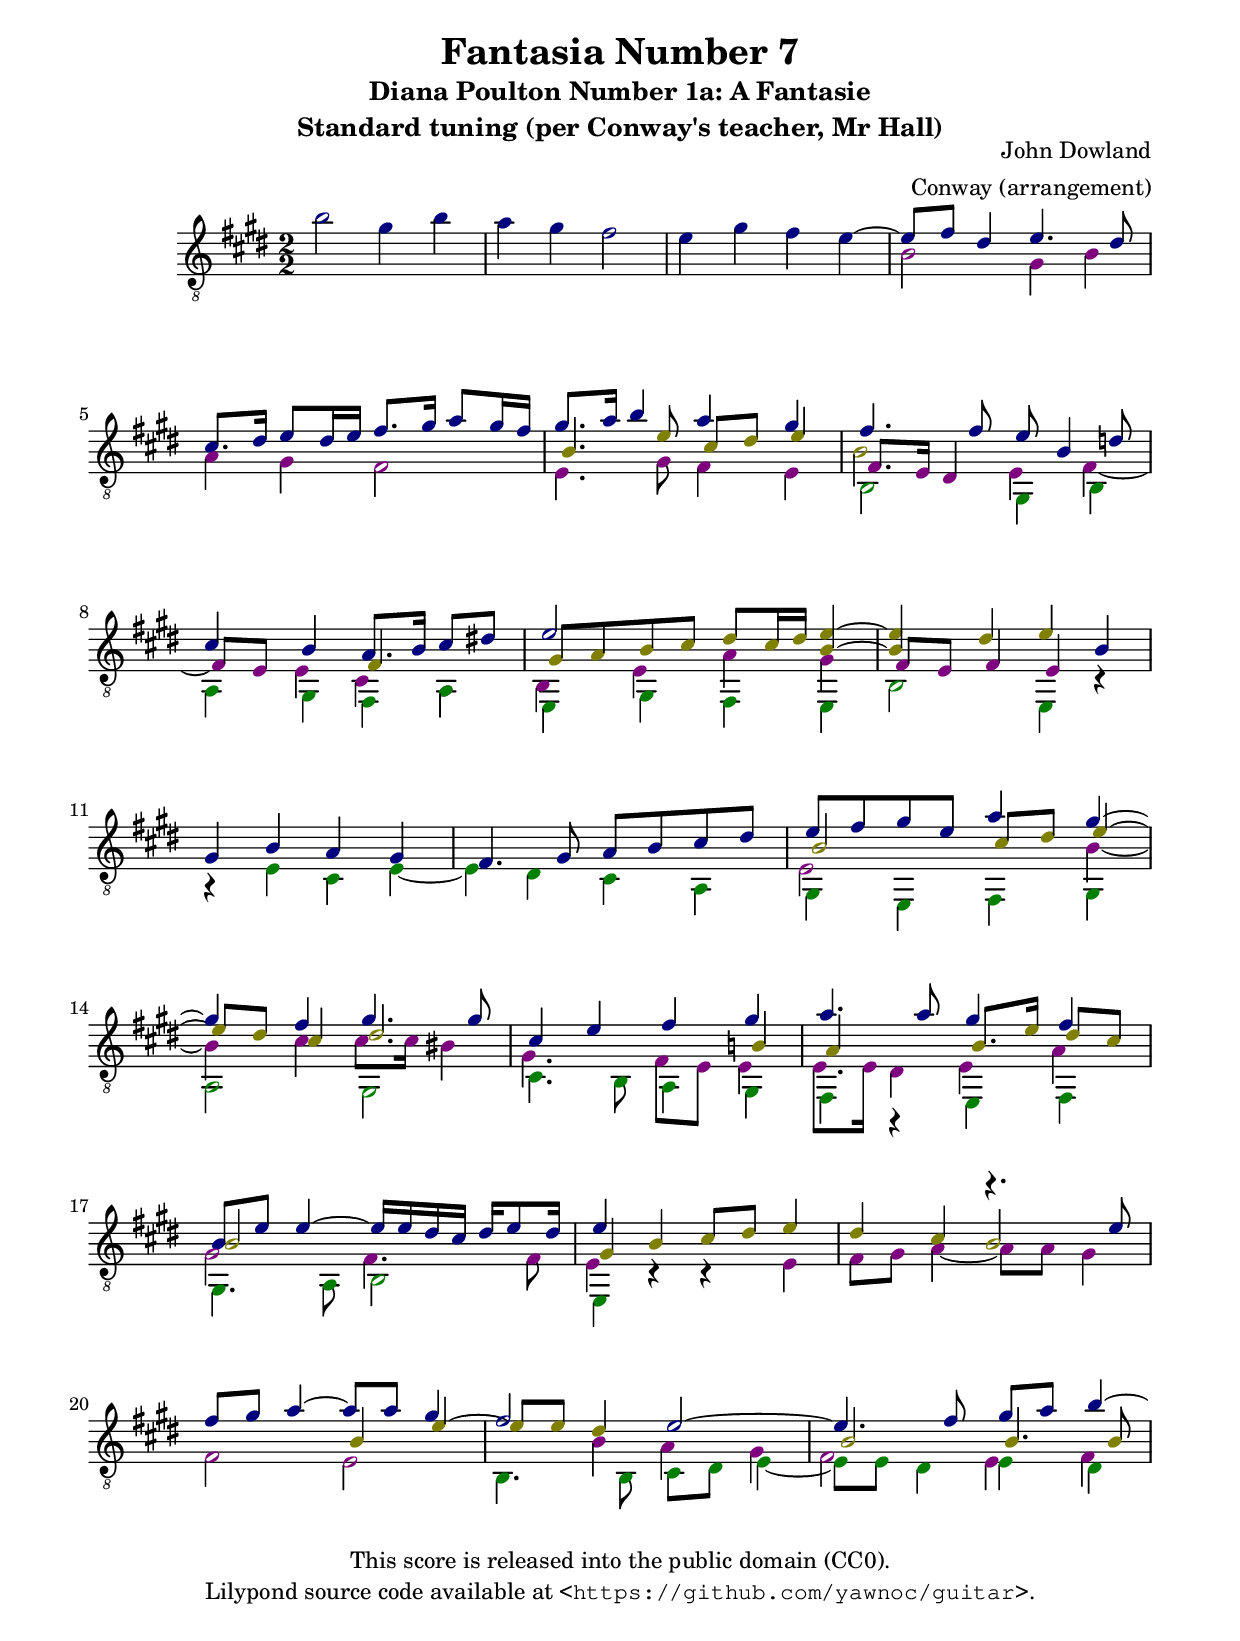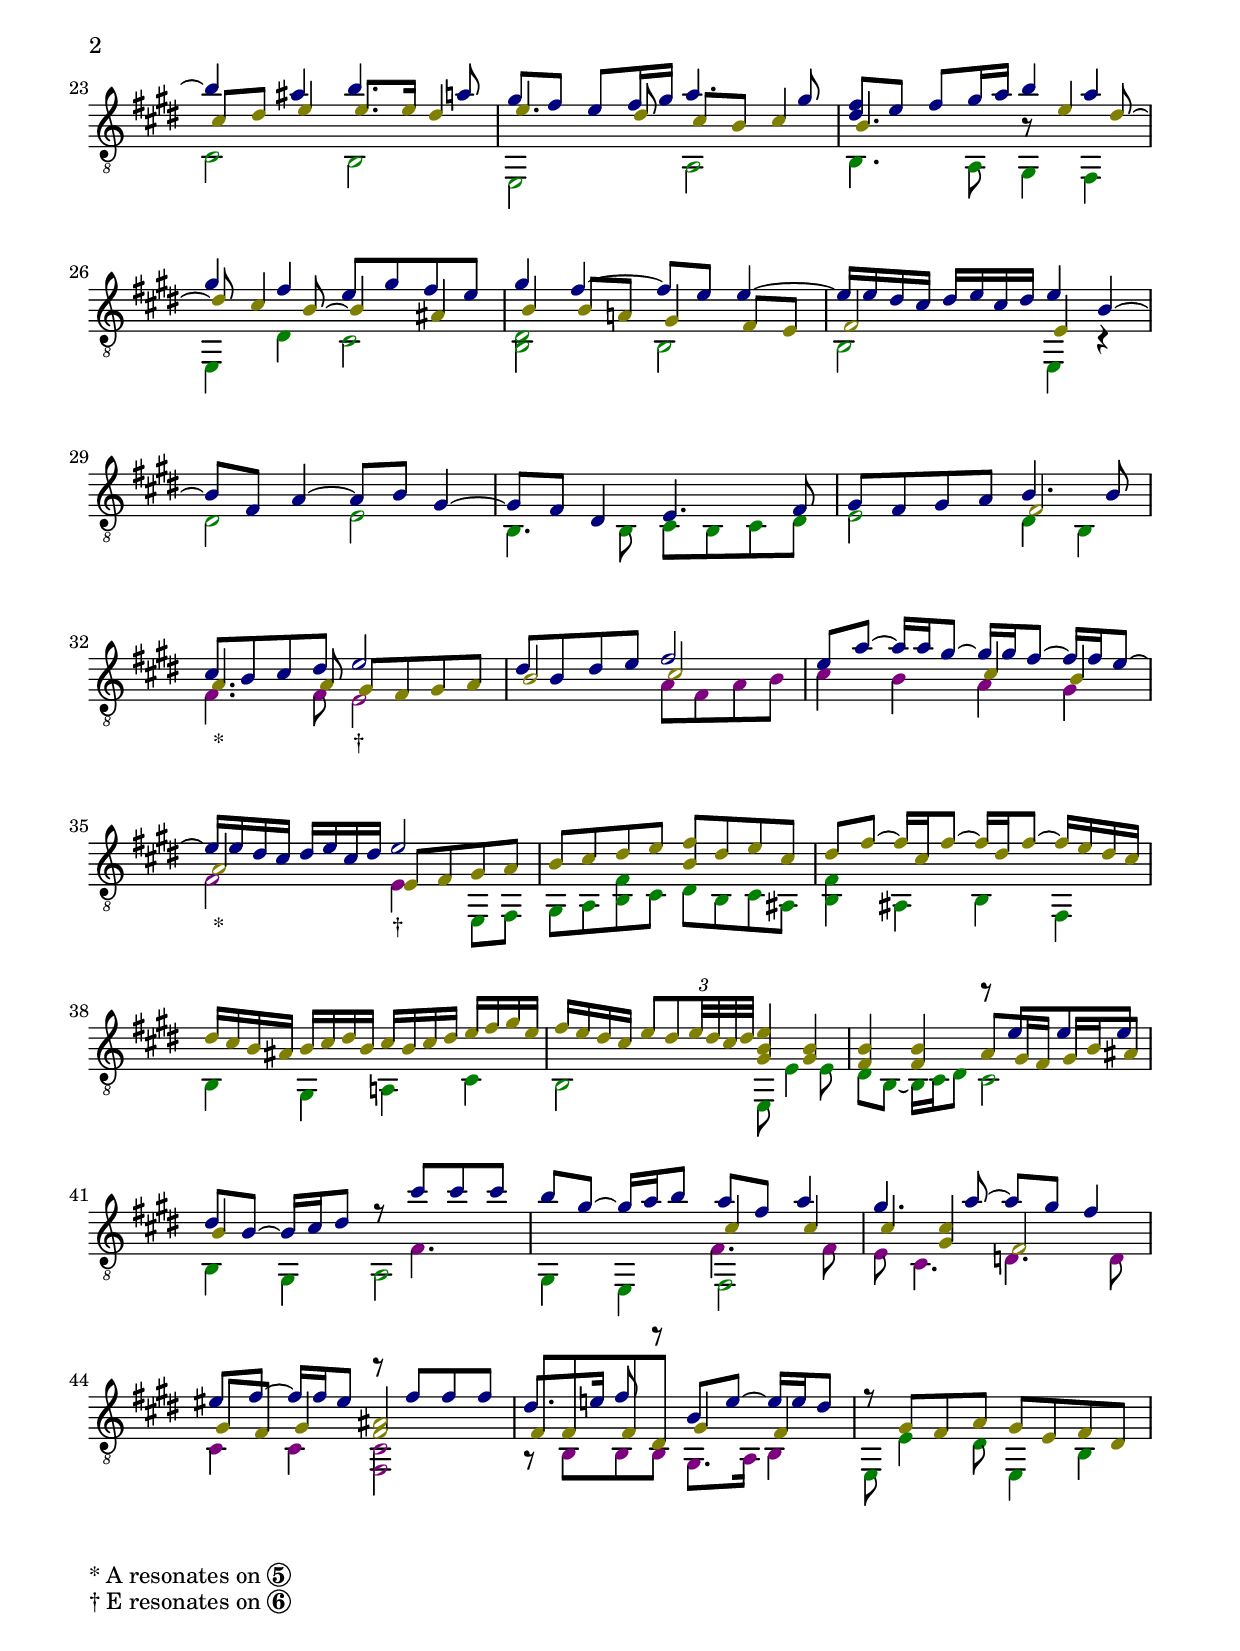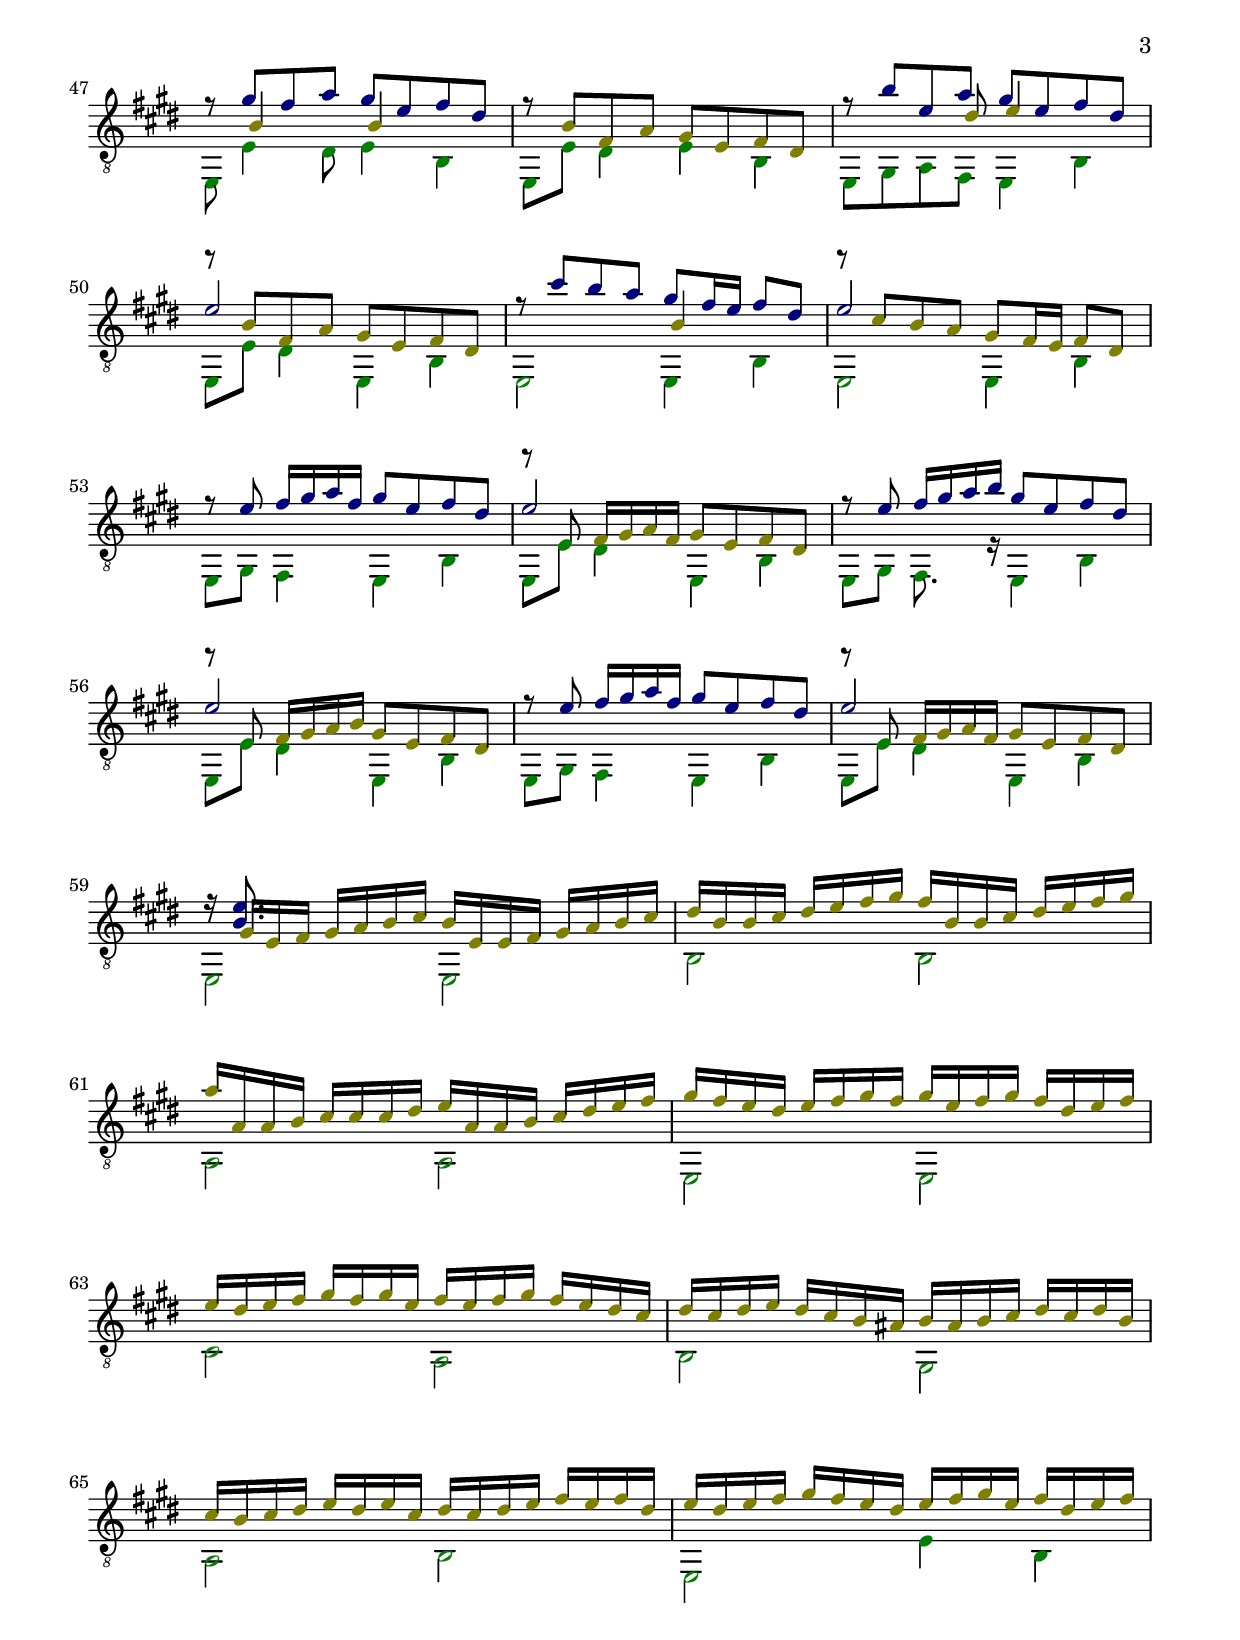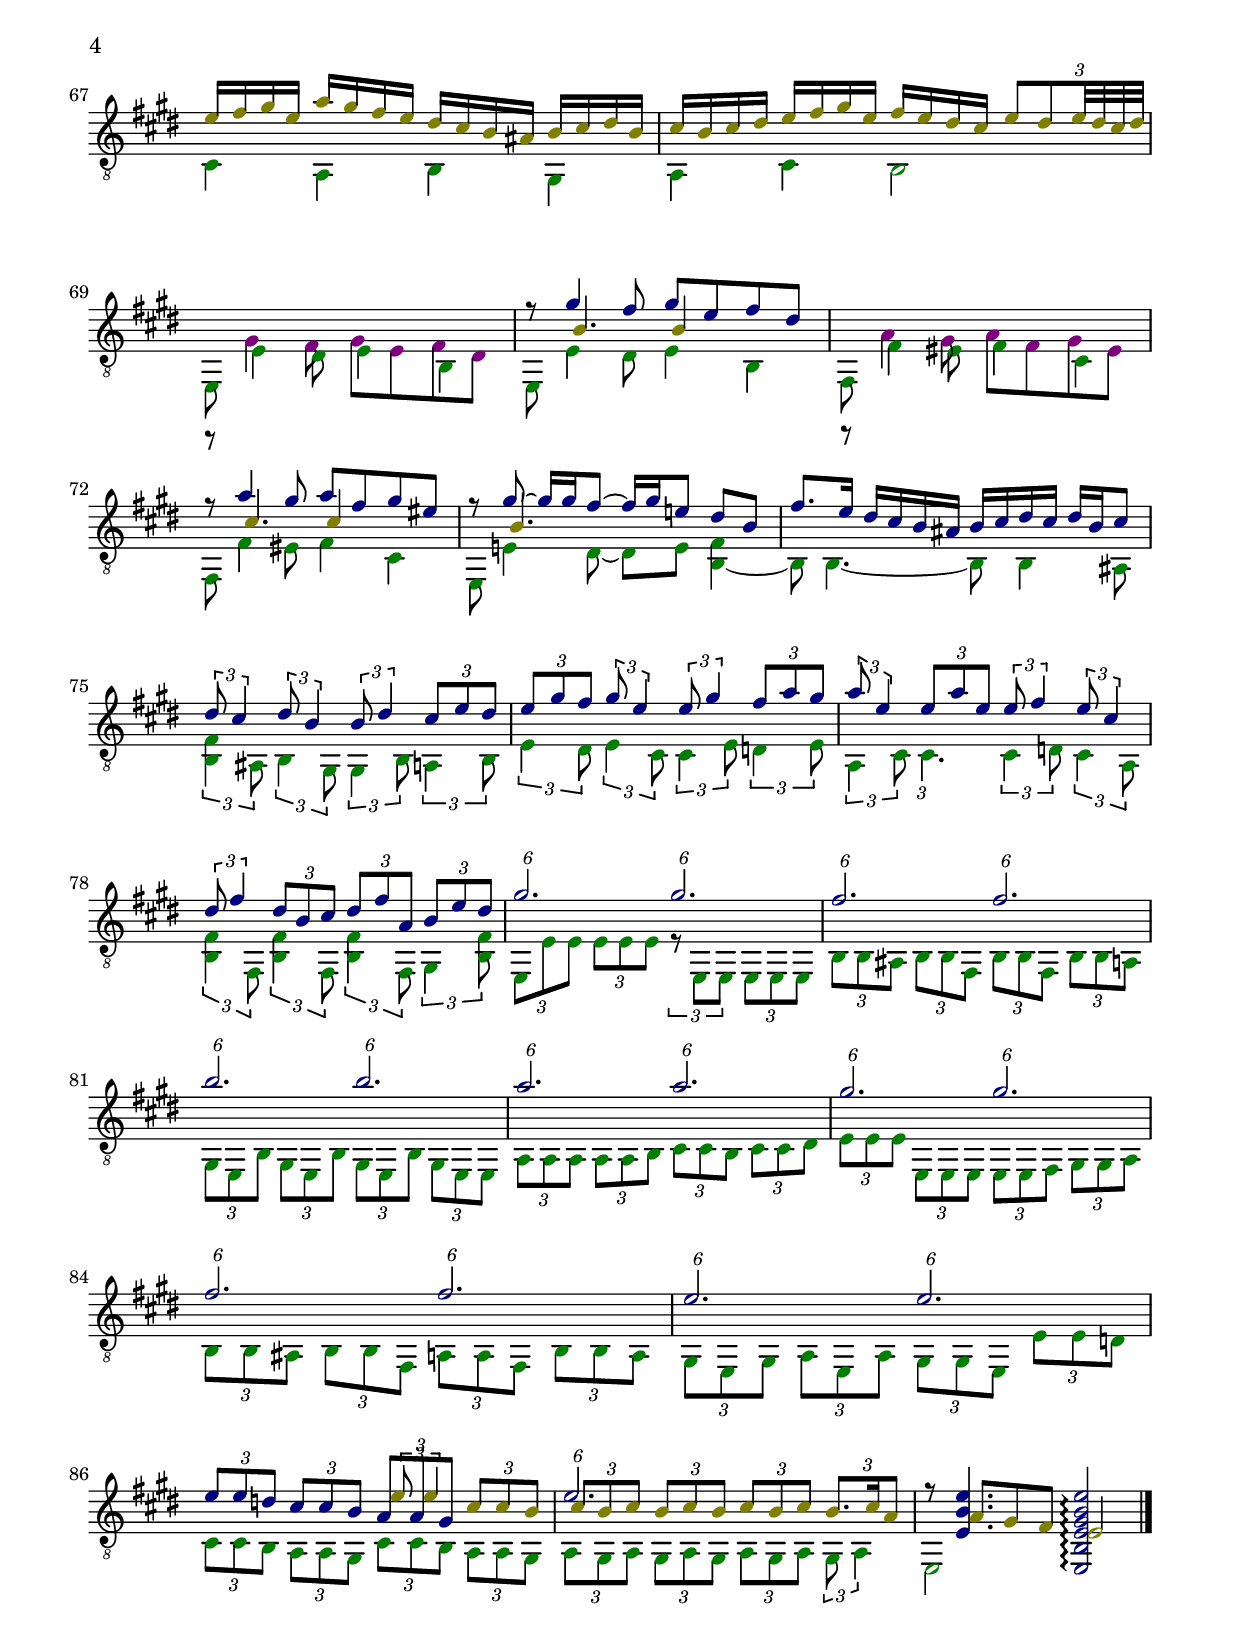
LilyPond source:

\version "2.18.2"


%%%%%%%%%%%%%%%%%%%%%%%%%%%%%%%%%%%%%%%%%%%%%%%%%%%%%%%%%%%%%%%%
% General
%%%%%%%%%%%%%%%%%%%%%%%%%%%%%%%%%%%%%%%%%%%%%%%%%%%%%%%%%%%%%%%%

\paper {
  top-margin = 1.5\cm
  left-margin = 1.5\cm
  right-margin = 1.5\cm
  bottom-margin = 1.5\cm
  ragged-last-bottom = ##f
  footnote-separator-markup = \markup { \vspace #1.5 }
}

globalSettings = {
  \accidentalStyle modern
  \compressFullBarRests
  \mergeDifferentlyHeadedOn
  \mergeDifferentlyDottedOn
  \numericTimeSignature
  \pointAndClickOff
  \override TextScript.extra-offset = #'(0 . 0.7)
  \override Score.FootnoteItem.annotation-line = ##f
}

origin-url = "https://github.com/yawnoc/guitar"

\header {
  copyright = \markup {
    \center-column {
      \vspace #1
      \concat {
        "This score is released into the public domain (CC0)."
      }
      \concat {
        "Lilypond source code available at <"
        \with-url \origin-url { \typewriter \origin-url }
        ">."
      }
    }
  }
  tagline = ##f
}

triplet = #(define-music-function
  (parser location music) (ly:music?)
  #{
    \tuplet 3/2 { $music }
  #}
)

tripletDuple = #(define-music-function
  (parser location music) (ly:music?)
  #{
    \tuplet 6/4 { $music }
  #}
)

overrideBeamedStemLengths = #(define-scheme-function
  (parser location lengths) (list?)
  #{
    \override Stem.details.beamed-lengths = $lengths
  #}
)
revertBeamedStemLengths = { \revert Stem.details.beamed-lengths }

overrideBeamVerticalPositions = #(define-scheme-function
  (parser location positions) (pair?)
  #{
    \override Beam.positions = $positions
  #}
)

%%%%%%%%%%%%%%%%%%%%%%%%%%%%%%%%%%%%%%%%%%%%%%%%%%%%%%%%%%%%%%%%
% Semantic bar lines
%%%%%%%%%%%%%%%%%%%%%%%%%%%%%%%%%%%%%%%%%%%%%%%%%%%%%%%%%%%%%%%%

barLineGoto = { \bar "||" }
barLineKeyChange = { \bar "||" }
barLineEnd = { \bar "|." }

%%%%%%%%%%%%%%%%%%%%%%%%%%%%%%%%%%%%%%%%%%%%%%%%%%%%%%%%%%%%%%%%
% Guitar notation
%%%%%%%%%%%%%%%%%%%%%%%%%%%%%%%%%%%%%%%%%%%%%%%%%%%%%%%%%%%%%%%%

stringNumbersAbove = { \set stringNumberOrientations = #'(up) }
stringNumbersBelow = { \set stringNumberOrientations = #'(down) }

fingeringAbove = { \set fingeringOrientations = #'(up) }
fingeringBelow = { \set fingeringOrientations = #'(down) }
fingeringAleft = { \set fingeringOrientations = #'(left) }
fingeringAright = { \set fingeringOrientations = #'(right) }

startGraceMusic = {
  <>(
  \override Fingering.font-size = -6
}
stopGraceMusic = {
  \revert Fingering.font-size
  <>)
}

overrideHorizontalShift = #(define-scheme-function
  (parser location distance) (number?)
  #{
    \override NoteColumn.force-hshift = $distance
  #}
)
revertHorizontalShift = { \revert NoteColumn.force-hshift }

barreSpan = #(define-music-function
  (parser location label offsetPair music)
  (string? (pair? (cons 0 0)) ly:music?)
  (let
    (
      (elements (extract-named-music music '(NoteEvent EventChord)))
    )
    (if
      (pair? elements)
      (let
        (
          (first-element (first elements))
          (last-element (last elements))
        )
        (set!
          (ly:music-property first-element 'articulations)
          (cons
            (make-music 'TextSpanEvent 'span-direction -1)
            (ly:music-property first-element 'articulations)
          )
        )
        (set!
          (ly:music-property last-element 'articulations)
          (cons
            (make-music 'TextSpanEvent 'span-direction 1)
            (ly:music-property last-element 'articulations)
          )
        )
      )
    )
  )
  #{
    \once \override TextSpanner.font-shape = #'upright
    \once \override TextSpanner.style = #'line
    \once \override TextSpanner.extra-offset = #offsetPair
    \once \override TextSpanner.bound-details = #`(
      (left
        (text . ,#{ \markup { \raise #-0.7 { #label \hspace #0.7 }} #})
        (Y . 0)
        (padding . -0.8)
        (attach-dir . -2)
      )
      (right
        (text . ,#{ \markup { \draw-line #'(0 . -1.3) } #}) ;; draw hook
        (Y . 0)
        (padding . -0.5)
        (attach-dir . 2)
      )
    )
    \once \override TextSpanner #'after-line-breaking = #(lambda (grob)
      (let*
        (
          (originalGrob (ly:grob-original grob))
          (splitGrobs (ly:spanner-broken-into originalGrob))
        )
        (if
          (and
            (>= (length splitGrobs) 2)
            (not (eq? (car (last-pair splitGrobs)) grob))
          )
          (begin
            (ly:grob-set-nested-property! grob
              '(bound-details right text)
              #{ \markup { \draw-line #'(0 . 0) } #} ;; suppress draw hook
            )
            (ly:grob-set-property! grob
              'extra-offset
              (cons
                (car offsetPair)
                (+ (cdr offsetPair) 0.7) ;; correction for suppressed hook
              )
            )
            (ly:grob-set-nested-property! grob
              '(bound-details right padding)
              #'-3 ;; increase spanner length
            )
          )
        )
      )
    )
    $music
  #}
)

barre = #(define-scheme-function
  (parser location label) (string?)
  #{
    \markup {
      \center-align {
        \hspace #0.7
        $label
      }
    }
  #}
)

nudgeNextBarre = #(define-scheme-function
  (parser location distance) (number?)
  #{
    \once \override TextScript.X-offset = $distance
  #}
)

position = #(define-scheme-function
  (parser location label) (string?)
  #{
    \markup {
      \center-align {
        \hspace #0.5
        $label
      }
    }
  #}
)

#(define-markup-command
  (markupString layout properties stringNumber) (markup?)
  (interpret-markup layout properties
    #{
      \markup \circle { \bold #stringNumber }
    #}
  )
)

#(define-markup-command
  (resonatesOn layout properties note stringNumber) (markup? markup?)
  (interpret-markup layout properties
    #{
      \markup { #note "resonates on" \markupString #stringNumber }
    #}
  )
)

%%%%%%%%%%%%%%%%%%%%%%%%%%%%%%%%%%%%%%%%%%%%%%%%%%%%%%%%%%%%%%%%
% Goto statements
%%%%%%%%%%%%%%%%%%%%%%%%%%%%%%%%%%%%%%%%%%%%%%%%%%%%%%%%%%%%%%%%

overrideGotoVisibility = {
  \once \override Score.RehearsalMark #'break-visibility = #'#(#t #t #f)
}

makeGotoMark = #(define-scheme-function
  (parser location label) (string?)
  #{
    \mark \markup { \small \italic $label }
  #}
)

simultaneousMarkSeparator = {
  \cadenzaOn
    s1073741824 % stupid, but works
  \cadenzaOff
}

coda = {
  \overrideGotoVisibility
  \mark \markup { \musicglyph #"scripts.coda" }
}

fine = {
  \overrideGotoVisibility
  \makeGotoMark Fine
}

dcAlCoda = {
  \overrideGotoVisibility
  \makeGotoMark "D.C. al Coda"
}

dcAlFine = {
  \overrideGotoVisibility
  \makeGotoMark "D.C. al Fine"
}

toCoda = {
  \overrideGotoVisibility
  \makeGotoMark "to Coda"
}



\header {
  title = "Fantasia Number 7"
  subtitle = \markup {
    \center-column {
      "Diana Poulton Number 1a: A Fantasie"
      "Standard tuning (per Conway's teacher, Mr Hall)"
    }
  }
  composer = "John Dowland"
  arranger = "Conway (arrangement)"
}


initialSignatures = {
  \clef "treble_8"
  \key e \major
  \time 2/2
  \set Timing.beamExceptions = #'()
  \set Timing.baseMoment = #(ly:make-moment 1/4)
  \set Timing.beatStructure = #'(1 1 1 1)
  \set Timing.beamExceptions = #'(
    (
      end
        .
      (
        ((1 . 8) . (4 4)) ;; quavers by fours
        ((1 . 12) . (3 3 3 3)) ;; anything shorter by beat
      )
    )
  )
}


highVoiceMusic = {
  
  \override NoteHead.color = #darkblue
  
  % Main theme high
  \barNumberCheck #1
  \relative c'' {
    \stemDown
    b2 gis4 b |
    a gis fis2 |
    e4 gis fis e~ |
    \stemUp
    e8 fis dis4 e4. dis8 |
    cis8. dis16 e8 dis16 e fis8. gis16 a8 gis16 fis |
    gis8. a16 b4 a gis |
    fis4. fis8 e8 b4 d8 |
    cis4 b a8. b16 cis8 dis |
    e2 s2 |
    s2 s4
  }
  
  % Main theme low
  \barNumberCheck #10
  \relative c' {
    b4 |
    gis b a gis |
    fis4. gis8 a b cis dis |
    e fis gis e a4 gis~ |
    gis fis gis4. gis8 |
    cis,4 e fis gis |
    a4. a8 gis4 fis |
    b,8 e e4~ e16 e dis cis dis16 e8 dis16 |
    e4
  }
  
  % Tee-tee taa high
  \barNumberCheck #18
  \relative c' {
    s4 s2 |
    s2 r4. e8 |
    fis8 gis a4~ a8 a gis4 |
    fis2 e2~ |
    e4. fis8 gis8 a b4~ |
    b ais b4. a8 |
    gis8 fis e8 fis16 gis a4. gis8 |
    <fis dis>8 e fis8 gis16 a b4 a |
    gis fis e8 gis fis e |
    gis4 fis~ fis8 e e4~ |
    e16 e dis cis dis e cis dis e4
  }
  
  % Tee-tee taa low
  \barNumberCheck #28
  \relative c' {
    b4~ |
    b8 fis a4~ a8 b gis4~ |
    gis8 fis dis4 e4. fis8 |
    gis fis gis a b4. b8 |
    cis b cis dis e2 |
    dis8 b dis e fis2 |
    e8 a~ a16 a gis8~ gis16 gis fis8~ fis16 fis e8~ |
    e16 e dis cis dis e cis dis e2 |
  }
  
  % Ascending scale
  \barNumberCheck #36
  {
    s1 * 3 |
    s2
  }
  
  % Tee-tee-tee
  \barNumberCheck #39
  \relative c' {
    s2 |
    s2 r8 e e e |
    dis b~ b16 cis dis8 r8 cis' cis cis |
    b8 gis~ gis16 a b8 a8 fis a4 |
    gis4. a8~ a gis fis4 |
    eis8 fis~ fis16 fis eis8 r8 fis fis fis |
    dis8. e16 fis8 r b,8 e~ e16 e dis8 |
  }
  
  % Majestic theme
  \barNumberCheck #46
  \relative c'' {
    s1 |
    r8 gis fis a gis e fis dis |
    s1 |
    r8 b' e, a gis e fis dis |
    e2 s2 |
    r8 cis' b a gis8 fis16 e fis8 dis |
    e2 s2 |
    r8 e fis16 gis a fis gis8 e fis dis |
    e2 s2 |
    r8 e fis16 gis a b gis8 e fis dis |
    e2 s2 |
    r8 e fis16 gis a fis gis8 e fis dis |
    e2 s2 |
  }
  
  % Scale runs
  \barNumberCheck #59
  \relative c' {
    r16 <e b>8. s4 s2 |
    s1 * 9 |
  }
  
  % Majestic interlude
  \barNumberCheck #69
  \relative c'' {
    s1 |
    r8 gis4 fis8 gis e fis dis |
    s1 |
    r8 a'4 gis8 a fis gis eis |
    r8 gis~ gis16 gis fis8~ fis16 gis e8 dis b |
    fis'8. e16 dis cis b ais
      b16 cis dis cis dis b cis8 |
  }
  
  % Triple runs
  \barNumberCheck #75
  \relative c' {
    \triplet { dis8 cis4 } \triplet { dis8 b4 }
      \triplet { b8 dis4 } \triplet { cis8 e dis } |
    \triplet { e8 gis fis } \triplet { gis8 e4 }
      \triplet { e8 gis4 } \triplet { fis8 a gis } |
    \triplet { a8 e4 } \triplet { e8 a e }
      \triplet { e8 fis4 } \triplet { e8 cis4 } |
    \triplet { dis8 fis4 } \triplet { dis8 b cis }
      \triplet { dis8 fis a, } \triplet { b e dis } |
    \tripletDuple { gis2. } \tripletDuple { gis } |
    \tripletDuple { fis } \tripletDuple { fis } |
    \tripletDuple { b } \tripletDuple { b } |
    \tripletDuple { a } \tripletDuple { a } |
    \tripletDuple { gis } \tripletDuple { gis } |
    \tripletDuple { fis } \tripletDuple { fis } |
    \tripletDuple { e } \tripletDuple { e } |
    \triplet { e8 e d } \triplet { cis cis b }
      \triplet { a a gis } s4 |
    \tripletDuple { e'2. } s2 |
  }
  
  % Finishing chords
  \barNumberCheck #88
  \relative c {
    r8 <e b' e>4.
      <e, b' e gis b e>2 \arpeggio
      \barLineEnd
  }
  
}


lowVoiceMusic = {
  
  \override NoteHead.color = #darkgreen
  
  % Main theme high
  \barNumberCheck #1
  \relative c {
    s1 * 6 |
    b2 gis4 b |
    a gis fis a |
    e gis fis e |
    b'2 e,4
  }
  
  % Main theme low
  \barNumberCheck #10
  \relative c {
    r4 |
    r4 e cis e~ |
    e dis cis a |
    gis e fis gis |
    a2 gis |
    cis4. b8 a4 gis |
    fis r e fis |
    gis4. a8 b2 |
    e,4
  }
  
  % Tee-tee taa high
  \barNumberCheck #18
  \relative c {
    s4 s4 s4 |
    s1 * 2 |
    b4. b8 cis8 dis e4~ |
    e8 e dis4 e4 dis |
    cis2 b |
    e, a |
    b4. a8 gis4 fis |
    e dis' cis2 |
    <b dis> b |
    b e,4
  }
  
  % Tee-tee taa low
  \barNumberCheck #28
  \relative c {
    r4 |
    dis2 e |
    b4. b8 cis b cis dis |
    e2 dis4 b |
    s1 * 3 |
    s2
  }
  
  % Ascending scale
  \barNumberCheck #35
  \relative c, {
    s4 e8 fis |
    gis a <b fis'> cis dis b cis ais |
    <b fis'>4 ais b fis |
    b gis a cis |
    b2
  }
  
  % Tee-tee-tee
  \barNumberCheck #39
  \relative c, {
    e8 e'4 e8 |
    dis8 b~ b16 cis dis8 cis2 |
    b4 gis a2 |
    gis4 e fis2 |
    s1 * 3 |
  }
  
  % Majestic theme
  \barNumberCheck #46
  \relative c, {
    e8 e'4 dis8 e,4 b' |
    e,8 e'4 dis8 e4 b |
    e,8 e' dis4 e b |
    e,8 gis a fis e4 b' |
    e,8 e' dis4 e, b' |
    e,2 e4 b' |
    e,2 e4 b' |
    e,8 gis fis4 e b' |
    e,8 e' dis4 e, b' |
    e,8[ gis] fis8. r16 e4 b' |
    e,8 e' dis4 e, b' |
    e,8 gis fis4 e b' |
    e,8 e' dis4 e, b' |
  }
  
  % Scale runs
  \barNumberCheck #59
  \relative c, {
    e2 e |
    b' b |
    a a |
    e e |
    cis' a |
    b gis |
    a b |
    e, e'4 b |
    cis a b gis |
    a cis b2 |
  }
  
  % Majestic interlude
  \barNumberCheck #69
  \relative c, {
    e8 e'4 dis8 e4 b |
    e,8 e'4 dis8 e4 b |
    fis8 fis'4 eis8 fis4 cis |
    fis,8 fis'4 eis8 fis4 cis |
    e,8 e'4 dis8~ dis e <b~ fis'>4 |
    b8 b4.~ b8 b4 ais8 |
  }
  
  % Triple runs
  \barNumberCheck #75
  \relative c {
    \triplet { <b fis'>4 ais8 } \triplet { b4 gis8 }
      \triplet { gis4 b8 } \triplet { a4 b8 } |
    \triplet { e4 dis8 } \triplet { e4 cis8 }
      \triplet { cis4 e8 } \triplet { d4 e8 } |
    \triplet { a,4 cis8 } \triplet { cis4. }
      \triplet { cis4 d8 } \triplet { cis4 a8 } |
    \triplet { <b fis'>4 fis8 } \triplet { <b fis'>4 fis8 }
      \triplet { <b fis'>4 fis8 } \triplet { gis4 <b fis'>8 } |
    \triplet { e,8 e' e } \triplet { e e e }
      \triplet { r e, e } \triplet { e e e } |
    \triplet { b' b ais } \triplet { b b fis }
      \triplet { b b fis } \triplet { b b a } |
    \triplet { gis e b' } \triplet { gis e b' }
      \triplet { gis e b' } \triplet { gis e e } |
    \triplet { a a a } \triplet { a a b }
      \triplet { cis cis b } \triplet { cis cis dis } |
    \triplet { e e e } \triplet { e, e e }
      \triplet { e e fis } \triplet { gis gis a } |
    \triplet { b b ais } \triplet { b b fis }
      \triplet { a a fis } \triplet { b b a } |
    \triplet { gis e gis } \triplet { a e a }
      \triplet { gis gis e } \triplet { e' e d } |
    \triplet { cis cis b } \triplet { a a gis }
      \triplet { cis cis b } \triplet { a a gis } |
    \triplet { a gis a } \triplet { gis a gis }
      \triplet { a gis a } \triplet { gis8 a4 } |
  }
  
  % Finishing chords
  \barNumberCheck #88
  \relative c, {
    e2 s2 |
  }
  
}


upperMiddleVoiceMusic = {
  
  \override NoteHead.color = #darkyellow
  
  % Main theme high
  \barNumberCheck #1
  \relative c' {
    s1 * 5 |
    b4. e8 cis8 dis e4 |
    \stemDown
    b2 s2 |
    \stemUp
    s2 fis4 s4 |
    gis8 a b cis dis8 cis16 \shiftOff dis <e~ b~>4 |
    <e b> dis e
    \shiftOn
  }
  
  % Main theme low
  \barNumberCheck #10
  \relative c' {
    s4 |
    s1 * 2 |
    b2 cis8 dis e4~ |
    e8 dis cis4 dis2 |
    s2 s4 b4 |
    a4 s4 b8. e16 dis8 cis |
    b2 s2 |
    gis4
  }
  
  % Tee-tee taa high
  \barNumberCheck #18
  \relative c' {
    b4 cis8 dis e4 |
    dis4 cis b2 |
    s2 b4 e~ |
    e8 e dis4 s2 |
    b2 b4. b8 |
    cis8 dis e4 e8. e16 dis4 |
    e4. dis8 cis8 b cis4 |
    b4. s8 b8\rest e4 dis8~ |
    dis8 cis4 b8~ b4 ais |
    b4 b8 a gis4 fis8 e |
    fis2 e4
  }
  
  % Tee-tee taa low
  \barNumberCheck #28
  \relative c {
    s4 |
    s1 * 2 |
    s2 fis2 |
    \footnote "*" #'(0 . -4) \markup { "*" \resonatesOn A 5 }
    a4. a8 gis fis gis a |
    b2 cis |
    s2 cis4 b |
    \footnote "*" #'(0 . -4) \markup { }
    a2
  }
  
  % Ascending scale
  \barNumberCheck #35
  \relative c {
    e8 fis gis a |
    b cis dis e <fis b,> dis e cis |
    dis fis~ fis16 cis fis8~ fis16 dis fis8~ fis16 e dis cis |
    dis cis b ais b cis dis b cis b cis dis e fis gis e |
    fis e dis cis \triplet { e8 dis e32 dis cis dis } <e b gis>4
  }
  
  % Tee-tee-tee
  \barNumberCheck #39
  \relative c' {
    <b gis>4 |
    <b fis> <b fis> a8 gis16 fis gis16 b ais8 |
    b4 s4 s2 |
    s2 cis4 cis |
    cis <cis gis> fis,2 |
    gis8 fis gis4 <ais fis>2 |
    fis8 fis fis dis gis4 fis |
  }
  
  % Majestic theme
  \barNumberCheck #46
  \relative c' {
    r8 gis fis a gis e fis dis |
    s8 b'4 s8 b4 s4 |
    r8 b8 fis a gis e fis dis |
    s4. dis'8 e4 s4 |
    r8 b8 fis a gis e fis dis |
    s2 b'4 s4 |
    r8 cis b a gis8 fis16 e fis8 dis |
    s1 |
    r8 e fis16 gis a fis gis8 e fis dis |
    s1 |
    r8 e fis16 gis a b gis8 e fis dis |
    s1 |
    r8 e fis16 gis a fis gis8 e fis dis |
  }
  
  % Scale runs
  \barNumberCheck #59
  \relative c' {
    s16 gis e fis gis a b cis
      b e, e fis gis a b cis |
    dis b b cis dis e fis gis
      fis b, b cis dis e fis gis |
    a a, a b cis cis cis dis
      e a, a b cis dis e fis |
    gis fis e dis e fis gis fis
      gis e fis gis fis dis e fis |
    e dis e fis gis fis gis e
      fis e fis gis fis e dis cis |
    dis cis dis e dis cis b ais
      b ais b cis dis cis dis b |
    cis b cis dis e dis e cis
      dis cis dis e fis e fis dis |
    e dis e fis gis fis e dis
      e fis gis e
      fis dis e fis |
    e fis gis e
      a gis fis e
      dis cis b ais
      b cis dis b |
    cis b cis dis
      e fis gis e
      fis e dis cis
      \triplet { e8 dis e32 dis cis dis } |
  }
  
  % Majestic interlude
  \barNumberCheck #69
  \relative c' {
    s1 |
    s8 b4. b4 s4 |
    s1 |
    s8 cis4. cis4 s4 |
    s8 b4. s2 |
    s1 |
  }
  
  % Triple runs
  \barNumberCheck #75
  \relative c' {
    s1 * 11 |
    s2 \triplet { e8 e4 } \triplet { cis8 cis b } |
    \triplet { cis b cis } \triplet { b cis b }
      \triplet { cis b cis } \triplet { b8. cis16 a8 } |
  }
  
  % Finishing chords
  \barNumberCheck #88
  \relative c' {
    s8 a gis fis e2 |
  }
  
}


lowerMiddleVoiceMusic = {
  
  \override NoteHead.color = #darkmagenta
  
  % Main theme high
  \barNumberCheck #1
  \relative c' {
    s1 * 3 |
    b2 gis4 b |
    a gis fis2 |
    e4. gis8 fis4 e |
    \stemUp
    \overrideBeamedStemLengths #'(1)
    fis8. e16 dis4 \stemDown e4 fis~ |
    \stemUp
    fis8 e \stemDown e4 cis4 \once \overrideHorizontalShift #0 a |
    b e \overrideHorizontalShift #0 a gis |
    \revertHorizontalShift
    \stemUp
    fis8 e fis4 e
    \stemDown
  }
  
  % Main theme low
  \barNumberCheck #10
  \relative c {
    s4 |
    s1 * 2 |
    e2 s4 \overrideHorizontalShift #0 b'4~ |
    b \revertHorizontalShift cis cis8. cis16 bis4 |
    gis4. s8 fis8 e e4 |
    e8. e16 dis4 e4 a |
    gis2 fis4. fis8 |
    e4
  }
  
  % Tee-tee taa high
  \barNumberCheck #18
  \relative c {
    r4 r e |
    fis8 gis a4~ a8 a gis4 |
    fis2 e |
    s4 b' a gis |
    fis2 e4 fis |
    s1 * 5 |
    s2 s4
  }
  
  % Tee-tee taa low
  \barNumberCheck #28
  \relative c {
    s4 |
    s1 * 3 |
    fis4. fis8
      \footnote "†" #'(0 . -2.5) \markup { "†" \resonatesOn E 6 }
      e2 |
    s2 a8 fis a b |
    cis4 b a gis |
    fis2
      \footnote "†" #'(0 . -2.5) \markup { }
      e4
  }
  
  % Ascending scale
  \barNumberCheck #35
  {
    s4 |
    s1 * 3 |
    s2
  }
  
  % Tee-tee-tee
  \barNumberCheck #39
  \relative c {
    s2 |
    s1 |
    s2 s8 fis4. |
    s2 fis4. fis8 |
    e8 cis4. d4. d8 |
    cis4 cis <cis fis,>2 |
    r8 b b b gis8. a16 b4 |
  }
  
  % Majestic theme
  \barNumberCheck #46
  {
    s1 * 13 |
  }
  
  % Scale runs
  \barNumberCheck #59
  {
    s1 * 10 |
  }
  
  % Majestic interlude
  \barNumberCheck #69
  \relative c' {
    r8 gis4 fis8 gis e fis dis |
    s1 |
    r8 a'4 gis8 a fis gis eis |
    s1 * 3 |
  }
  
}


allMusic = {
  \new Staff \with {
    midiInstrument = #"acoustic guitar (nylon)"
  }
  \globalSettings
  \initialSignatures
  <<
    << \highVoiceMusic >>
      \\
    << \lowVoiceMusic >>
      \\
    << \upperMiddleVoiceMusic >>
      \\
    << \lowerMiddleVoiceMusic >>
  >>
}


\score {
  \allMusic
}

\score {
  \allMusic
  \midi { }
}
